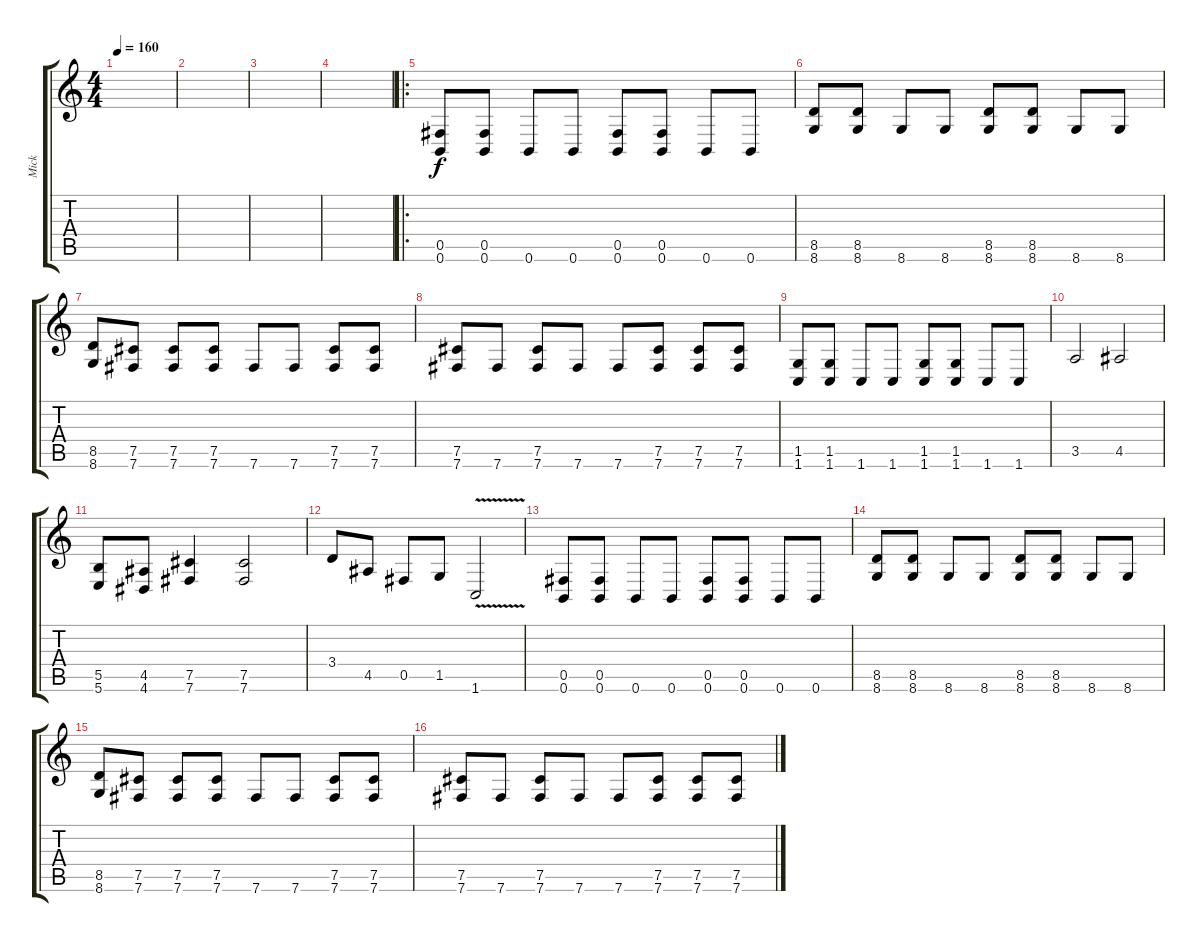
\track ("Mick" "Mick") {instrument distortionguitar}
\staff {score tabs}
\tuning (Db4 Ab3 E3 B2 Gb2 B1) {hide}
\ts (4 4)
\tempo 160
\clef g2
\ks c
|
|
|
|
\ro
(0.5 0.6).8 (0.5 0.6).8 0.6.8 0.6.8 (0.5 0.6).8 (0.5 0.6).8 0.6.8 0.6.8 |
(8.5 8.6).8 (8.5 8.6).8 8.6.8 8.6.8 (8.5 8.6).8 (8.5 8.6).8 8.6.8 8.6.8 |
(8.5 8.6).8 (7.5 7.6).8 (7.5 7.6).8 (7.5 7.6).8 7.6.8 7.6.8 (7.5 7.6).8 (7.5 7.6).8 |
(7.5 7.6).8 7.6.8 (7.5 7.6).8 7.6.8 7.6.8 (7.5 7.6).8 (7.5 7.6).8 (7.5 7.6).8 |
(1.5 1.6).8 (1.5 1.6).8 1.6.8 1.6.8 (1.5 1.6).8 (1.5 1.6).8 1.6.8 1.6.8 |
3.5.2 4.5.2 |
(5.5 5.6).8 (4.5 4.6).8 (7.5 7.6).4 (7.5 7.6).2 |
3.4.8 4.5.8 0.5.8 1.5.8 1.6{v}.2 |
(0.5 0.6).8 (0.5 0.6).8 0.6.8 0.6.8 (0.5 0.6).8 (0.5 0.6).8 0.6.8 0.6.8 |
(8.5 8.6).8 (8.5 8.6).8 8.6.8 8.6.8 (8.5 8.6).8 (8.5 8.6).8 8.6.8 8.6.8 |
(8.5 8.6).8 (7.5 7.6).8 (7.5 7.6).8 (7.5 7.6).8 7.6.8 7.6.8 (7.5 7.6).8 (7.5 7.6).8 |
(7.5 7.6).8 7.6.8 (7.5 7.6).8 7.6.8 7.6.8 (7.5 7.6).8 (7.5 7.6).8 (7.5 7.6).8
